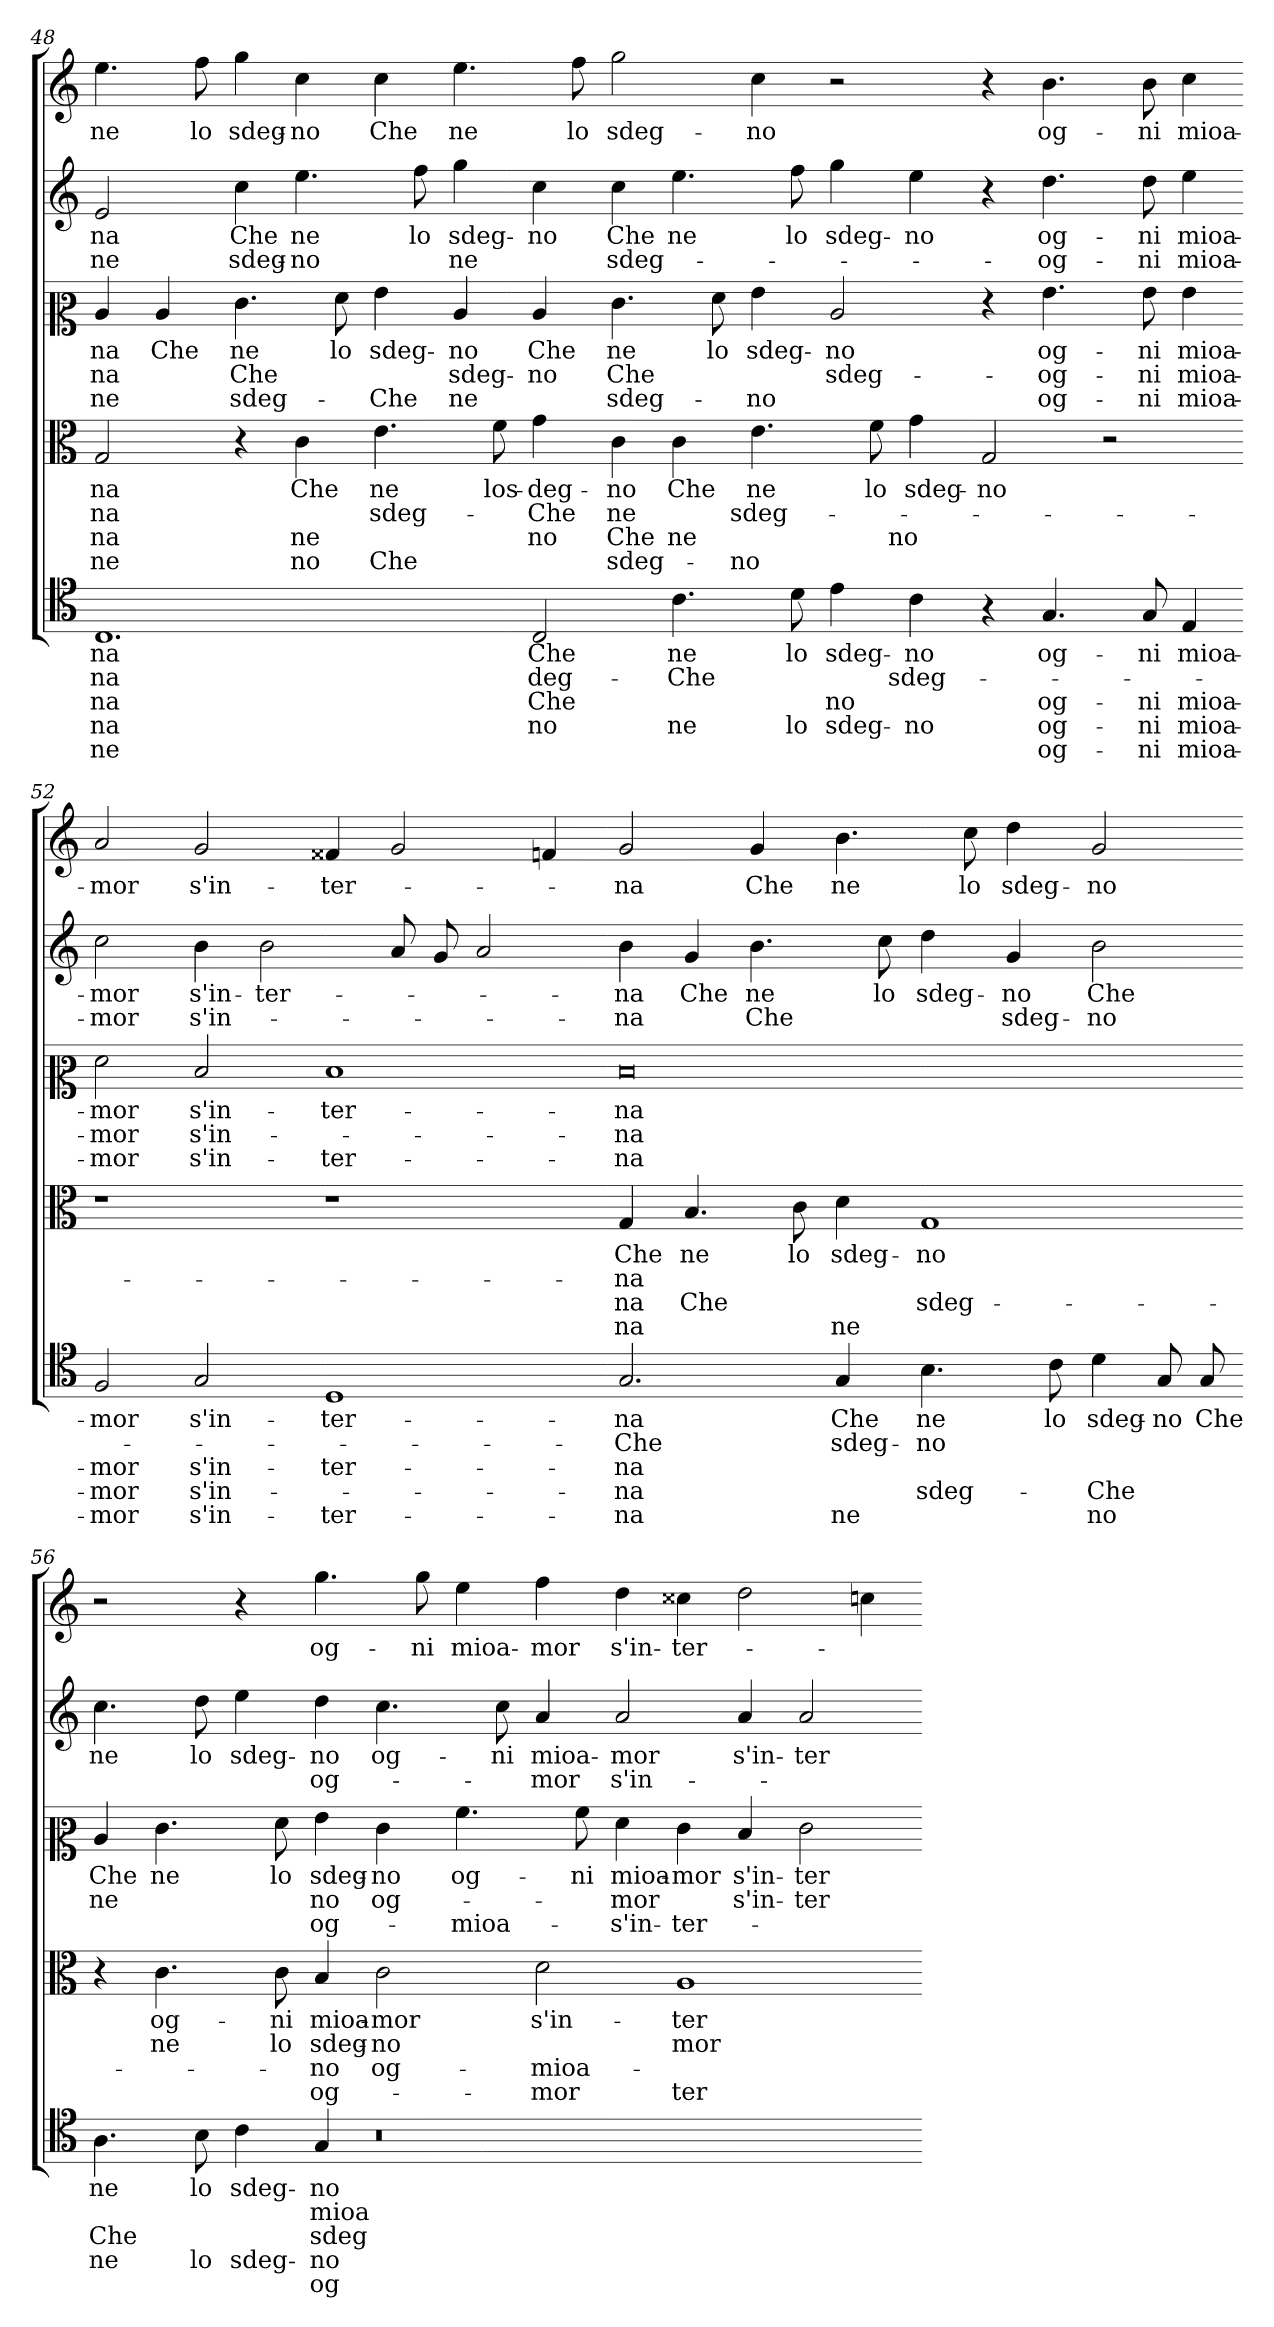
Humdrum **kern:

**kern	**text	**text	**text	**text	**text	**kern	**text	**text	**text	**text	**kern	**text	**text	**text	**kern	**text	**text	**kern	**text
*part5	*part5	*part5	*part5	*part5	*part5	*part4	*part4	*part4	*part4	*part4	*part3	*part3	*part3	*part3	*part2	*part2	*part2	*part1	*part1
*staff5	*staff5	*staff5	*staff5	*staff5	*staff5	*staff4	*staff4	*staff4	*staff4	*staff4	*staff3	*staff3	*staff3	*staff3	*staff2	*staff2	*staff2	*staff1	*staff1
*clefC4	*	*	*	*	*	*clefC3	*	*	*	*	*clefC2	*	*	*	*clefG2	*	*	*clefG2	*
*k[]	*	*	*	*	*	*k[]	*	*	*	*	*k[]	*	*	*	*k[]	*	*	*k[]	*
=48	=48	=48	=48	=48	=48	=48	=48	=48	=48	=48	=48	=48	=48	=48	=48	=48	=48	=48	=48
1.C	na	na	na	na	ne	2G	na	na	na	ne	4c	na	na	ne	2e	na	ne	4.ee	ne
.	.	.	.	.	.	.	.	.	.	.	4c	Che	.	.	.	.	.	.	.
.	.	.	.	.	.	.	.	.	.	.	.	.	.	.	.	.	.	8ff	lo
.	.	.	.	.	.	4r	.	.	.	.	4.e	ne	Che	sdeg-	4cc	Che	sdeg-	4gg	sdeg-
.	.	.	.	.	.	4c	Che	.	ne	no	.	.	.	.	4.ee	ne	no	4cc	no
.	.	.	.	.	.	.	.	.	.	.	8f	lo	.	.	.	.	.	.	.
.	.	.	.	.	.	4.e	ne	sdeg-	.	Che	4g	sdeg-	.	Che	.	.	.	4cc	Che
.	.	.	.	.	.	.	.	.	.	.	.	.	.	.	8ff	lo	.	.	.
.	.	.	.	.	.	.	.	.	.	.	4c	no	sdeg-	ne	4gg	sdeg-	ne	4.ee	ne
.	.	.	.	.	.	8f	los-	.	.	.	.	.	.	.	.	.	.	.	.
2C	Che	deg-	Che	no	.	4g	deg-	Che	no	.	4c	Che	no	.	4cc	no	.	.	.
.	.	.	.	.	.	.	.	.	.	.	.	.	.	.	.	.	.	8ff	lo
.	.	.	.	.	.	4c	no	ne	Che	sdeg-	4.e	ne	Che	sdeg-	4cc	Che	sdeg-	2gg	sdeg-
4.c	ne	Che	.	ne	.	4c	Che	.	ne	.	.	.	.	.	4.ee	ne	.	.	.
.	.	.	.	.	.	.	.	.	.	.	8f	lo	.	.	.	.	.	.	.
.	.	.	.	.	.	4.e	ne	sdeg-	.	no	4g	sdeg-	.	no	.	.	.	4cc	no
8d	lo	.	.	lo	.	.	.	.	.	.	.	.	.	.	8ff	lo	.	.	.
4e	sdeg-	.	no	sdeg-	.	.	.	.	.	.	2c	no	sdeg-	.	4gg	sdeg-	.	2r	.
.	.	.	.	.	.	8f	lo	.	.	.	.	.	.	.	.	.	.	.	.
4c	no	sdeg-	.	no	.	4g	sdeg-	.	no	.	.	.	.	.	4ee	no	.	.	.
=51-	=51-	=51-	=51-	=51-	=51-	=51-	=51-	=51-	=51-	=51-	=51-	=51-	=51-	=51-	=51-	=51-	=51-	=51-	=51-
4r	.	.	.	.	.	2G	no	.	.	.	4r	.	.	.	4r	.	.	4r	.
4.G	og-	.	og-	og-	og-	.	.	.	.	.	4.g	og-	og-	og-	4.dd	og-	og-	4.b	og-
.	.	.	.	.	.	2r	.	.	.	.	.	.	.	.	.	.	.	.	.
8G	ni	.	ni	ni	ni	.	.	.	.	.	8g	ni	ni	ni	8dd	ni	ni	8b	ni
4E	mioa-	.	mioa-	mioa-	mioa-	.	.	.	.	.	4g	mioa-	mioa-	mioa-	4ee	mioa-	mioa-	4cc	mioa-
=52-	=52-	=52-	=52-	=52-	=52-	=52-	=52-	=52-	=52-	=52-	=52-	=52-	=52-	=52-	=52-	=52-	=52-	=52-	=52-
2F	mor	.	mor	mor	mor	1r	.	.	.	.	2f	mor	mor	mor	2cc	mor	mor	2a	mor
2G	s'in-	.	s'in-	s'in-	s'in-	.	.	.	.	.	2d	s'in-	s'in-	s'in-	4b	s'in-	s'in-	2g	s'in-
.	.	.	.	.	.	.	.	.	.	.	.	.	.	.	2b	ter-	.	.	.
1D	ter-	.	ter-	.	ter-	1r	.	.	.	.	1d	ter-	.	ter-	.	.	.	4f##X	ter-
.	.	.	.	.	.	.	.	.	.	.	.	.	.	.	8a	.	.	2g	.
.	.	.	.	.	.	.	.	.	.	.	.	.	.	.	8g	.	.	.	.
.	.	.	.	.	.	.	.	.	.	.	.	.	.	.	2a	.	.	.	.
.	.	.	.	.	.	.	.	.	.	.	.	.	.	.	.	.	.	4f	.
=54-	=54-	=54-	=54-	=54-	=54-	=54-	=54-	=54-	=54-	=54-	=54-	=54-	=54-	=54-	=54-	=54-	=54-	=54-	=54-
2.G	na	Che	na	na	na	4G	Che	na	na	na	0d	na	na	na	4b	na	na	2g	na
.	.	.	.	.	.	4.B	ne	.	Che	.	.	.	.	.	4g	Che	.	.	.
.	.	.	.	.	.	.	.	.	.	.	.	.	.	.	4.b	ne	Che	4g	Che
.	.	.	.	.	.	8c	lo	.	.	.	.	.	.	.	.	.	.	.	.
4G	Che	sdeg-	.	.	ne	4d	sdeg-	.	.	ne	.	.	.	.	.	.	.	4.b	ne
.	.	.	.	.	.	.	.	.	.	.	.	.	.	.	8cc	lo	.	.	.
4.B	ne	no	.	sdeg-	.	1G	no	.	sdeg-	.	.	.	.	.	4dd	sdeg-	.	.	.
.	.	.	.	.	.	.	.	.	.	.	.	.	.	.	.	.	.	8cc	lo
.	.	.	.	.	.	.	.	.	.	.	.	.	.	.	4g	no	sdeg-	4dd	sdeg-
8c	lo	.	.	.	.	.	.	.	.	.	.	.	.	.	.	.	.	.	.
4d	sdeg-	.	.	Che	no	.	.	.	.	.	.	.	.	.	2b	Che	no	2g	no
8G	no	.	.	.	.	.	.	.	.	.	.	.	.	.	.	.	.	.	.
8G	Che	.	.	.	.	.	.	.	.	.	.	.	.	.	.	.	.	.	.
=56-	=56-	=56-	=56-	=56-	=56-	=56-	=56-	=56-	=56-	=56-	=56-	=56-	=56-	=56-	=56-	=56-	=56-	=56-	=56-
4.A	ne	.	Che	ne	.	4r	.	.	.	.	4c	Che	ne	.	4.cc	ne	.	2r	.
.	.	.	.	.	.	4.c	og-	ne	.	.	4.e	ne	.	.	.	.	.	.	.
8B	lo	.	.	lo	.	.	.	.	.	.	.	.	.	.	8dd	lo	.	.	.
4c	sdeg-	.	.	sdeg-	.	.	.	.	.	.	.	.	.	.	4ee	sdeg-	.	4r	.
.	.	.	.	.	.	8c	ni	lo	.	.	8f	lo	.	.	.	.	.	.	.
4G	no	mioa-	sdeg-	no	og-	4B	mioa-	sdeg-	no	og-	4g	sdeg-	no	og-	4dd	no	og-	4.gg	og-
0r	.	.	.	.	.	2c	mor	no	og-	.	4e	no	og-	.	4.cc	og-	.	.	.
.	.	.	.	.	.	.	.	.	.	.	.	.	.	.	.	.	.	8gg	ni
.	.	.	.	.	.	.	.	.	.	.	4.a	og-	.	mioa-	.	.	.	4ee	mioa-
.	.	.	.	.	.	.	.	.	.	.	.	.	.	.	8cc	ni	.	.	.
.	.	.	.	.	.	2d	s'in-	.	mioa-	mor	.	.	.	.	4a	mioa-	mor	4ff	mor
.	.	.	.	.	.	.	.	.	.	.	8a	ni	.	.	.	.	.	.	.
.	.	.	.	.	.	.	.	.	.	.	4f	mioa-	mor	s'in-	2a	mor	s'in-	4dd	s'in-
.	.	.	.	.	.	1A	ter-	mor	.	ter-	4e	mor	.	ter-	.	.	.	4cc##X	ter-
.	.	.	.	.	.	.	.	.	.	.	4d	s'in-	s'in-	.	4a	s'in-	.	2dd	.
.	.	.	.	.	.	.	.	.	.	.	2e	ter-	ter-	.	2a	ter-	.	.	.
.	.	.	.	.	.	.	.	.	.	.	.	.	.	.	.	.	.	4cc	.
=-	=-	=-	=-	=-	=-	=-	=-	=-	=-	=-	=-	=-	=-	=-	=-	=-	=-	=-	=-
*-	*-	*-	*-	*-	*-	*-	*-	*-	*-	*-	*-	*-	*-	*-	*-	*-	*-	*-	*-
